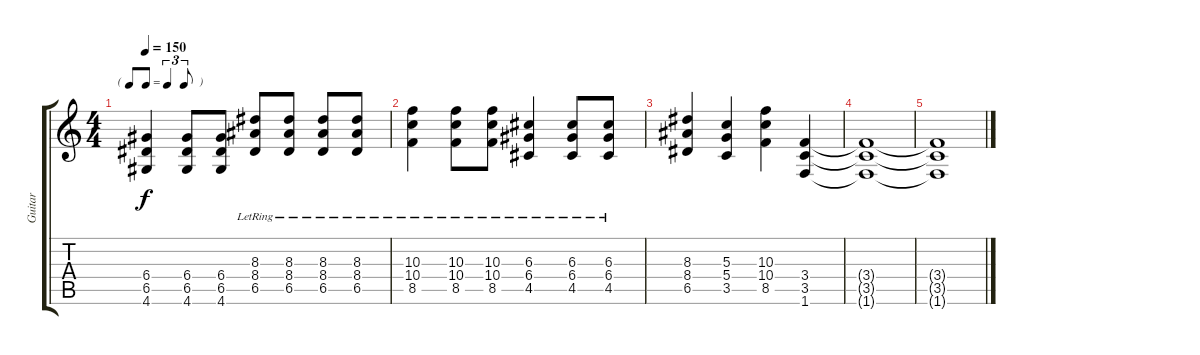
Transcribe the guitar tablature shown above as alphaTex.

\track ("Guitar" "Guitar") {instrument overdrivenguitar}
\staff {score tabs}
\tuning (E4 B3 G3 D3 A2 E2) {hide}
\ts (4 4)
\tf triplet8th
\tempo 150
\clef g2
\ks c
(6.4 6.5 4.6).4{dy f} (6.4 6.5 4.6).8 (6.4 6.5 4.6).8 (8.3{lr} 8.4{lr} 6.5{lr}).8 (8.3 8.4 6.5{lr}).8 (8.3{lr} 8.4{lr} 6.5{lr}).8 (8.3 8.4 6.5{lr}).8 |
(10.3{lr} 10.4{lr} 8.5{lr}).4 (10.3{lr} 10.4{lr} 8.5{lr}).8 (10.3 10.4 8.5{lr}).8 (6.3{lr} 6.4{lr} 4.5{lr}).4 (6.3{lr} 6.4{lr} 4.5{lr}).8 (6.3 6.4 4.5{lr}).8 |
(8.3 8.4 6.5).4 (5.3 5.4 3.5).4 (10.3 10.4 8.5).4 (3.4 3.5 1.6).4 |
(3.4{t} 3.5{t} 1.6{t}).1 |
(3.4{t} 3.5{t} 1.6{t}).1
